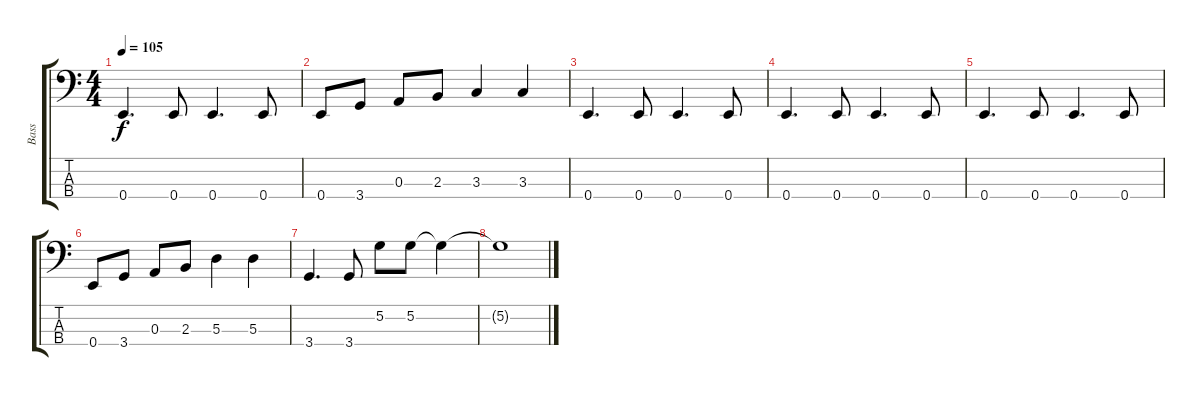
\track ("Bass" "Bass") {instrument electricbassfinger}
\staff {score tabs}
\tuning (G2 D2 A1 E1) {hide}
\ts (4 4)
\tempo 105
\clef f4
\ks c
0.4.4{d dy f} 0.4.8 0.4.4{d} 0.4.8 |
0.4.8 3.4.8 0.3.8 2.3.8 3.3.4 3.3.4 |
0.4.4{d volume 0} 0.4.8 0.4.4{d} 0.4.8 |
0.4.4{d} 0.4.8 0.4.4{d} 0.4.8 |
0.4.4{d} 0.4.8 0.4.4{d} 0.4.8 |
0.4.8 3.4.8 0.3.8 2.3.8 5.3.4 5.3.4 |
3.4.4{d} 3.4.8 5.2.8 5.2.8 5.2{t}.4 |
5.2{t}.1
